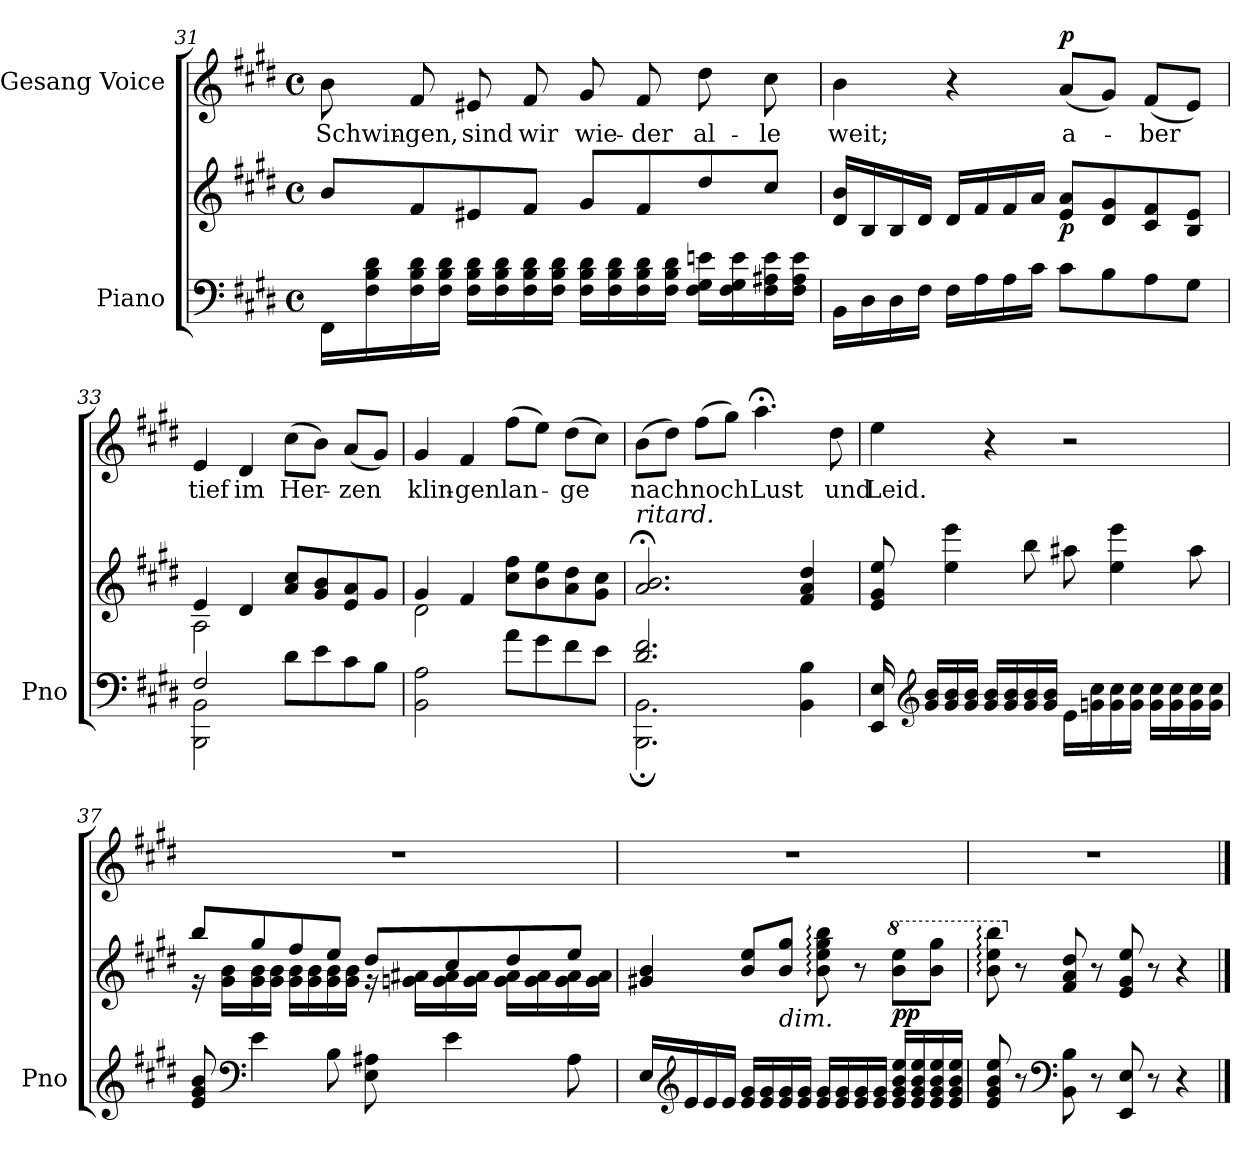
**kern	**kern	**dynam	**kern	**text	**dynam
*part2	*part2	*part2	*part1	*part1	*part1
*staff3	*staff2	*staff2/3	*staff1	*staff1	*staff1
*I"Piano	*	*	*I"Gesang Voice	*	*
*I'Pno	*	*	*	*	*
*clefF4	*clefG2	*	*clefG2	*	*
*k[f#c#g#d#]	*k[f#c#g#d#]	*	*k[f#c#g#d#]	*	*
*M4/4	*M4/4	*	*M4/4	*	*
*met(c)	*met(c)	*	*met(c)	*	*
=31	=31	=31	=31	=31	=31
16FF#\LL	8b/L	.	8b\	Schwin-	.
16F#\ 16B\ 16d#\	.	.	.	.	.
16F#\ 16B\ 16d#\	8f#/	.	8f#/	-gen,	.
16F#\ 16B\ 16d#\JJ	.	.	.	.	.
16F#\ 16B\ 16d#\LL	8e#X/	.	8e#X/	sind	.
16F#\ 16B\ 16d#\	.	.	.	.	.
16F#\ 16B\ 16d#\	8f#/J	.	8f#/	wir	.
16F#\ 16B\ 16d#\JJ	.	.	.	.	.
16F#\ 16B\ 16d#\LL	8g#/L	.	8g#/	wie-	.
16F#\ 16B\ 16d#\	.	.	.	.	.
16F#\ 16B\ 16d#\	8f#/	.	8f#/	-der	.
16F#\ 16B\ 16d#\JJ	.	.	.	.	.
16F#\ 16G#\ 16en\LL	8dd#/	.	8dd#\	al-	.
16F#\ 16G#\ 16e\	.	.	.	.	.
16F#\ 16A#X\ 16e\	8cc#/J	.	8cc#\	-le	.
16F#\ 16A#\ 16e\JJ	.	.	.	.	.
=32	=32	=32	=32	=32	=32
16BB\LL	16d#/ 16b/LL	.	4b\	weit;	.
16D#\	16B/	.	.	.	.
16D#\	16B/	.	.	.	.
16F#\JJ	16d#/JJ	.	.	.	.
16F#\LL	16d#/LL	.	4r	.	.
16A\	16f#/	.	.	.	.
16A\	16f#/	.	.	.	.
16c#\JJ	16a/JJ	.	.	.	.
!	!	!LO:DY:b	!	!	!LO:DY:b
8c#\L	8e/ 8a/L	p	(8a/L	a-	p
8B\	8d#/ 8g#/	.	8g#/J)	.	.
8A\	8c#/ 8f#/	.	(8f#/L	-ber	.
8G#\J	8B/ 8e/J	.	8e/J)	.	.
=33	=33	=33	=33	=33	=33
*^	*^	*	*	*	*
2F#/	2BBB\ 2BB\	4e/	2A\	.	4e/	tief	.
.	.	4d#/	.	.	4d#/	im	.
8d#\L	2ryy	8a/ 8cc#/L	2ryy	.	(8cc#\L	Her-	.
8e\	.	8g#/ 8b/	.	.	8b\J)	.	.
8c#\	.	8e/ 8a/	.	.	(8a/L	-zen	.
8B\J	.	8g#/J	.	.	8g#/J)	.	.
*v	*v	*	*	*	*	*	*
=34	=34	=34	=34	=34	=34	=34
2BB\ 2A\	4g#/	2d#\	.	4g#/	klin-	.
.	4f#/	.	.	4f#/	-gen	.
8a\L	8cc#\ 8ff#\L	2ryy	.	(8ff#\L	lan-	.
8g#\	8b\ 8ee\	.	.	8ee\J)	.	.
8f#\	8a\ 8dd#\	.	.	(8dd#\L	-ge	.
8e\J	8g#\ 8cc#\J	.	.	8cc#\J)	.	.
*	*v	*v	*	*	*	*
=35	=35	=35	=35	=35	=35
*^	*	*	*	*	*
!	!	!LO:TX:i:t=ritard.	!	!	!	!
2.d#/ 2.f#/	2.BBB\; 2.BB\;	2.a/;< 2.b/;<	.	(8b\L	nach	.
.	.	.	.	8dd#\J)	.	.
.	.	.	.	(8ff#\L	noch	.
.	.	.	.	8gg#\J)	.	.
.	.	.	.	4.aa;<\	Lust	.
4BB\ 4B\	4ryy	4f#/ 4a/ 4dd#/	.	.	.	.
.	.	.	.	8dd#\	und	.
*v	*v	*	*	*	*	*
=36	=36	=36	=36	=36	=36
16EE/ 16E/	8e/ 8g#/ 8ee/	.	4ee\	Leid.	.
*clefG2	*	*	*	*	*
16g#/ 16b/LL	.	.	.	.	.
16g#/ 16b/	4ee\ 4eee\	.	.	.	.
16g#/ 16b/JJ	.	.	.	.	.
16g#/ 16b/LL	.	.	4r	.	.
16g#/ 16b/	.	.	.	.	.
16g#/ 16b/	8bb\	.	.	.	.
16g#/ 16b/JJ	.	.	.	.	.
16e\LL	8aa#X\	.	2r	.	.
16gn\ 16cc#\	.	.	.	.	.
16g\ 16cc#\	4ee\ 4eee\	.	.	.	.
16g\ 16cc#\JJ	.	.	.	.	.
16g\ 16cc#\LL	.	.	.	.	.
16g\ 16cc#\	.	.	.	.	.
16g\ 16cc#\	8aa#\	.	.	.	.
16g\ 16cc#\JJ	.	.	.	.	.
=37	=37	=37	=37	=37	=37
*	*^	*	*	*	*
8e/ 8g#/ 8b/	8bb/L	16r	.	1r	.	.
.	.	16g#\ 16b\LL	.	.	.	.
*clefF4	*	*	*	*	*	*
4e\	8gg#/	16g#\ 16b\	.	.	.	.
.	.	16g#\ 16b\JJ	.	.	.	.
.	8ff#/	16g#\ 16b\LL	.	.	.	.
.	.	16g#\ 16b\	.	.	.	.
8B\	8ee/J	16g#\ 16b\	.	.	.	.
.	.	16g#\ 16b\JJ	.	.	.	.
8E\ 8A#X\	8dd#/L	16r	.	.	.	.
.	.	16gn\ 16a#X\LL	.	.	.	.
4e\	8cc#/	16g\ 16a#\	.	.	.	.
.	.	16g\ 16a#\JJ	.	.	.	.
.	8dd#/	16g\ 16a#\LL	.	.	.	.
.	.	16g\ 16a#\	.	.	.	.
8A#\	8ee/J	16g\ 16a#\	.	.	.	.
.	.	16g\ 16a#\JJ	.	.	.	.
*	*v	*v	*	*	*	*
=38	=38	=38	=38	=38	=38
16E/LL	4g#X/ 4b/	.	1r	.	.
*clefG2	*	*	*	*	*
16e/	.	.	.	.	.
16e/	.	.	.	.	.
16e/JJ	.	.	.	.	.
16e/ 16g#/LL	8b/ 8ee/L	.	.	.	.
16e/ 16g#/	.	.	.	.	.
!	!LO:TX:b:i:t=dim.	!	!	!	!
16e/ 16g#/	8b/ 8gg#/J	.	.	.	.
16e/ 16g#/JJ	.	.	.	.	.
16e/ 16g#/LL	8b\:: 8ee\:: 8gg#\:: 8bb\::	.	.	.	.
16e/ 16g#/	.	.	.	.	.
16e/ 16g#/	8r	.	.	.	.
16e/ 16g#/JJ	.	.	.	.	.
*	*8va	*	*	*	*
!	!	!LO:DY:b	!	!	!
16e/ 16g#/ 16b/ 16ee/LL	8bb\ 8eee\L	pp	.	.	.
16e/ 16g#/ 16b/ 16ee/	.	.	.	.	.
16e/ 16g#/ 16b/ 16ee/	8bb\ 8ggg#\J	.	.	.	.
16e/ 16g#/ 16b/ 16ee/JJ	.	.	.	.	.
=39	=39	=39	=39	=39	=39
8e/ 8g#/ 8b/ 8ee/	8bb\:: 8eee\:: 8bbb\::	.	1r	.	.
*	*X8va	*	*	*	*
8r	8r	.	.	.	.
*clefF4	*	*	*	*	*
8BB\ 8B\	8f#/ 8a/ 8dd#/	.	.	.	.
8r	8r	.	.	.	.
8EE/ 8E/	8e/ 8g#/ 8ee/	.	.	.	.
8r	8r	.	.	.	.
4r	4r	.	.	.	.
==	==	==	==	==	==
*-	*-	*-	*-	*-	*-
